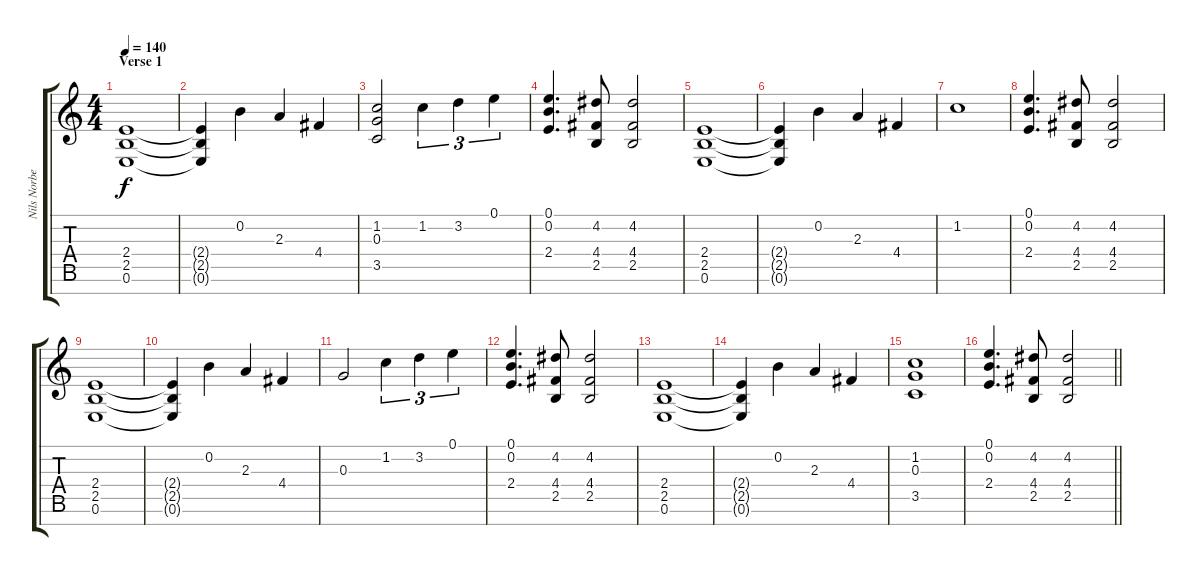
\track ("Nils Norberg" "Nils Norbe") {instrument distortionguitar}
\staff {score tabs}
\tuning (E4 B3 G3 D3 A2 E2 B1) {hide}
\ts (4 4)
\section ("" "Verse 1")
\tempo 140
\clef g2
\ks c
(2.4 2.5 0.6).1{dy f volume 8} |
(2.4{t} 2.5{t} 0.6{t}).4 0.2.4{volume 16} 2.3.4 4.4.4 |
(1.2 0.3 3.5).2 1.2.4{tu (3 2)} 3.2.4{tu (3 2)} 0.1.4{tu (3 2)} |
(0.1 0.2 2.4).4{d} (4.2 4.4 2.5).8 (4.2 4.4 2.5).2 |
(2.4 2.5 0.6).1{volume 8} |
(2.4{t} 2.5{t} 0.6{t}).4 0.2.4{volume 16} 2.3.4 4.4.4 |
1.2.1 |
(0.1 0.2 2.4).4{d} (4.2 4.4 2.5).8 (4.2 4.4 2.5).2 |
(2.4 2.5 0.6).1{volume 8} |
(2.4{t} 2.5{t} 0.6{t}).4 0.2.4{volume 16} 2.3.4 4.4.4 |
0.3.2 1.2.4{tu (3 2)} 3.2.4{tu (3 2)} 0.1.4{tu (3 2)} |
(0.1 0.2 2.4).4{d} (4.2 4.4 2.5).8 (4.2 4.4 2.5).2 |
(2.4 2.5 0.6).1{volume 8} |
(2.4{t} 2.5{t} 0.6{t}).4 0.2.4{volume 16} 2.3.4 4.4.4 |
(1.2 0.3 3.5).1 |
\barLineRight lightlight
(0.1 0.2 2.4).4{d} (4.2 4.4 2.5).8 (4.2 4.4 2.5).2
